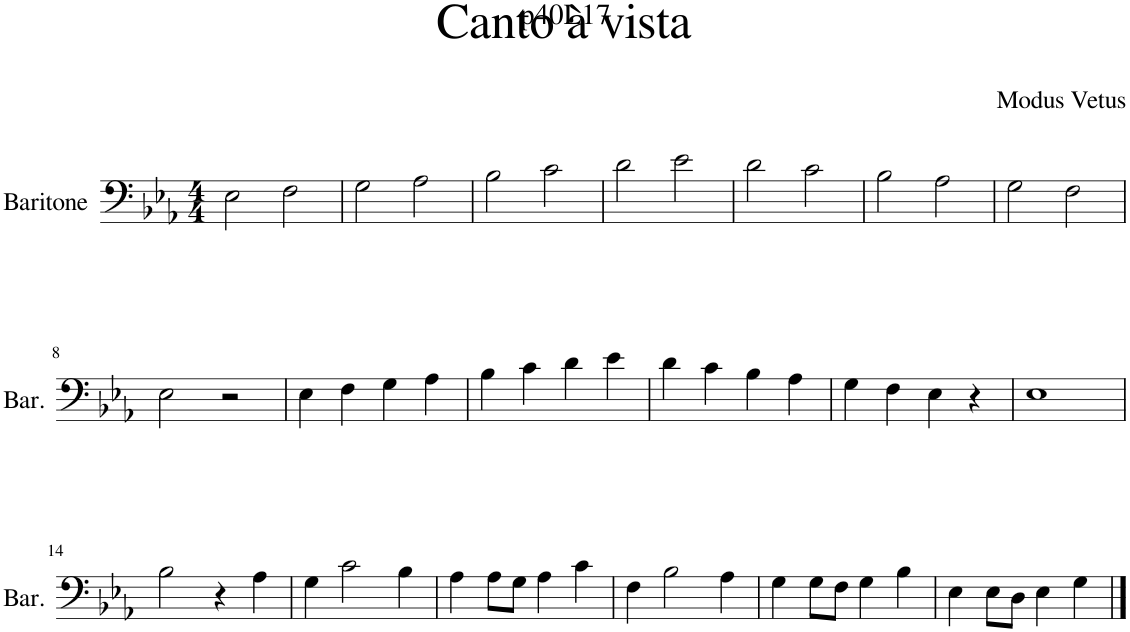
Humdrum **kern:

**kern
*part1
*staff1
*I"Baritone
*I'Bar.
*clefF4
*k[b-e-a-]
*M4/4
=1
2E-\
2F\
=2
2G\
2A-\
=3
2B-\
2c\
=4
2d\
2e-\
=5
2d\
2c\
=6
2B-\
2A-\
=7
2G\
2F\
!!LO:LB:g=z
=8
2E-\
2r
=9
4E-\
4F\
4G\
4A-\
=10
4B-\
4c\
4d\
4e-\
=11
4d\
4c\
4B-\
4A-\
=12
4G\
4F\
4E-\
4r
=13
1E-
!!LO:LB:g=z
=14
2B-\
4r
4A-\
=15
4G\
2c\
4B-\
=16
4A-\
8A-\L
8G\J
4A-\
4c\
=17
4F\
2B-\
4A-\
=18
4G\
8G\L
8F\J
4G\
4B-\
=19
4E-\
8E-\L
8D\J
4E-\
4G\
==
*-
